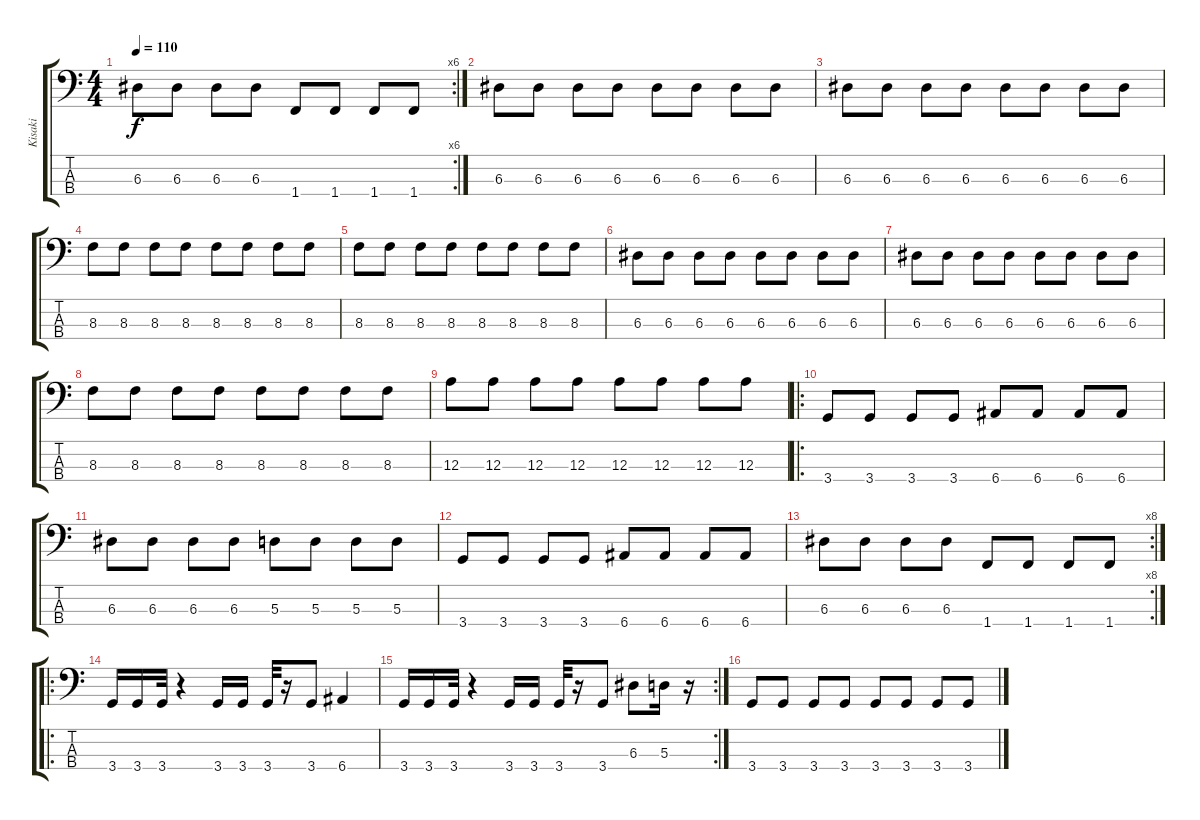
\track ("Kisaki" "Kisaki") {instrument electricbasspick}
\staff {score tabs}
\tuning (G2 D2 A1 E1) {hide}
\rc 6
\ts (4 4)
\tempo 110
\clef f4
\ks c
6.3.8{dy f} 6.3.8 6.3.8 6.3.8 1.4.8 1.4.8 1.4.8 1.4.8 |
6.3.8 6.3.8 6.3.8 6.3.8 6.3.8 6.3.8 6.3.8 6.3.8 |
6.3.8 6.3.8 6.3.8 6.3.8 6.3.8 6.3.8 6.3.8 6.3.8 |
8.3.8 8.3.8 8.3.8 8.3.8 8.3.8 8.3.8 8.3.8 8.3.8 |
8.3.8 8.3.8 8.3.8 8.3.8 8.3.8 8.3.8 8.3.8 8.3.8 |
6.3.8 6.3.8 6.3.8 6.3.8 6.3.8 6.3.8 6.3.8 6.3.8 |
6.3.8 6.3.8 6.3.8 6.3.8 6.3.8 6.3.8 6.3.8 6.3.8 |
8.3.8 8.3.8 8.3.8 8.3.8 8.3.8 8.3.8 8.3.8 8.3.8 |
12.3.8 12.3.8 12.3.8 12.3.8 12.3.8 12.3.8 12.3.8 12.3.8 |
\ro
3.4.8 3.4.8 3.4.8 3.4.8 6.4.8 6.4.8 6.4.8 6.4.8 |
6.3.8 6.3.8 6.3.8 6.3.8 5.3.8 5.3.8 5.3.8 5.3.8 |
3.4.8 3.4.8 3.4.8 3.4.8 6.4.8 6.4.8 6.4.8 6.4.8 |
\rc 8
6.3.8 6.3.8 6.3.8 6.3.8 1.4.8 1.4.8 1.4.8 1.4.8 |
\ro
3.4.16 3.4.16 3.4.32 r.4 3.4.16 3.4.16 3.4.32 r.16 3.4.8 6.4.4 |
\rc 2
3.4.16 3.4.16 3.4.32 r.4 3.4.16 3.4.16 3.4.32 r.16 3.4.8 6.3.8 5.3.16 r.16 |
3.4.8 3.4.8 3.4.8 3.4.8 3.4.8 3.4.8 3.4.8 3.4.8
